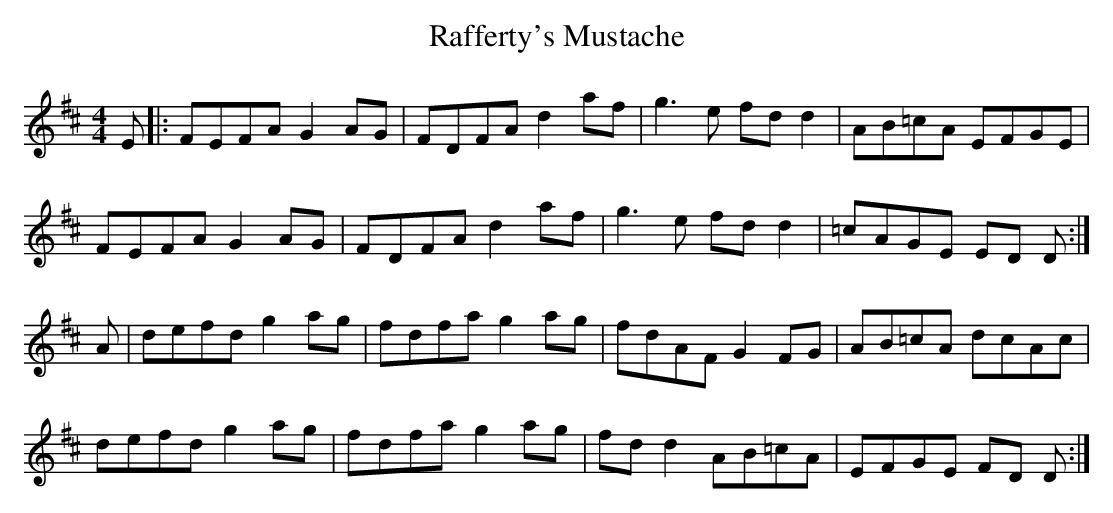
X:1
T: Rafferty's Mustache
M: 4/4
L: 1/8
K: D
E |: FEFA G2 AG | FDFA d2 af | g3 e fd d2 | AB=cA EFGE |
FEFA G2 AG | FDFA d2 af | g3 e fd d2 | =cAGE ED D :|
A | defd g2 ag | fdfa g2 ag | fdAF G2 FG | AB=cA dcAc |
defd g2 ag | fdfa g2 ag | fd d2 AB=cA | EFGE FD D :|
